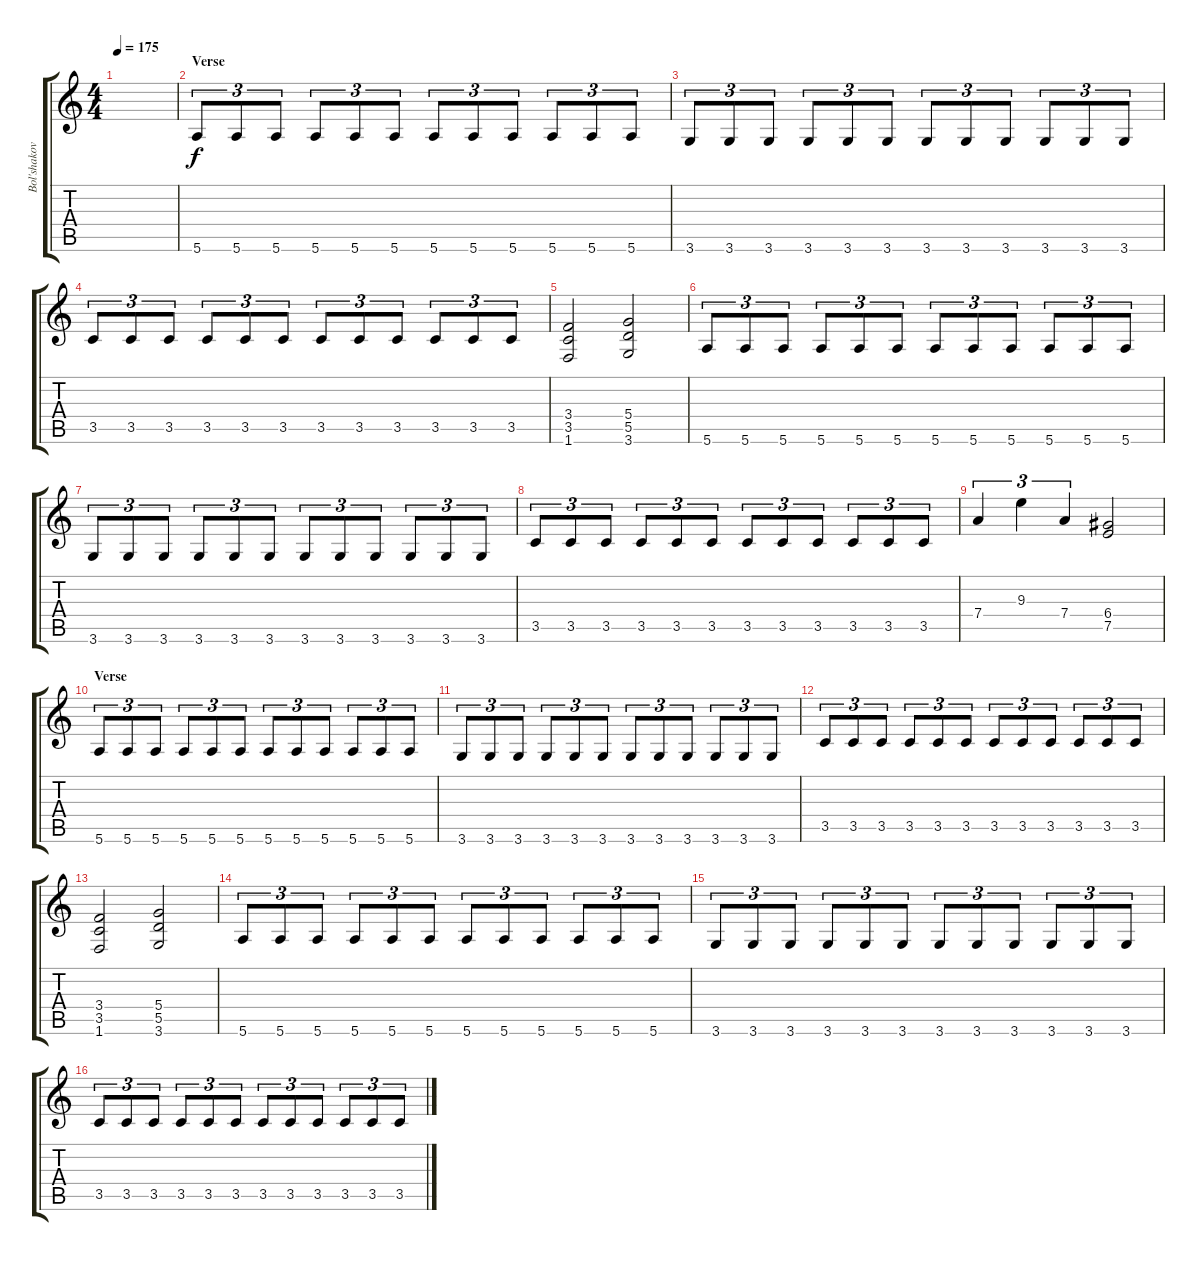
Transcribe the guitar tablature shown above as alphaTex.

\track ("Bol'shakov" "Bol'shakov") {instrument distortionguitar}
\staff {score tabs}
\tuning (E4 B3 G3 D3 A2 E2) {hide}
\ts (4 4)
\tempo 175
\clef g2
\ks c
|
\section ("" "Verse")
5.6.8{tu (3 2)} 5.6.8{tu (3 2)} 5.6.8{tu (3 2)} 5.6.8{tu (3 2)} 5.6.8{tu (3 2)} 5.6.8{tu (3 2)} 5.6.8{tu (3 2)} 5.6.8{tu (3 2)} 5.6.8{tu (3 2)} 5.6.8{tu (3 2)} 5.6.8{tu (3 2)} 5.6.8{tu (3 2)} |
3.6.8{tu (3 2)} 3.6.8{tu (3 2)} 3.6.8{tu (3 2)} 3.6.8{tu (3 2)} 3.6.8{tu (3 2)} 3.6.8{tu (3 2)} 3.6.8{tu (3 2)} 3.6.8{tu (3 2)} 3.6.8{tu (3 2)} 3.6.8{tu (3 2)} 3.6.8{tu (3 2)} 3.6.8{tu (3 2)} |
3.5.8{tu (3 2)} 3.5.8{tu (3 2)} 3.5.8{tu (3 2)} 3.5.8{tu (3 2)} 3.5.8{tu (3 2)} 3.5.8{tu (3 2)} 3.5.8{tu (3 2)} 3.5.8{tu (3 2)} 3.5.8{tu (3 2)} 3.5.8{tu (3 2)} 3.5.8{tu (3 2)} 3.5.8{tu (3 2)} |
(3.4 3.5 1.6).2 (5.4 5.5 3.6).2 |
5.6.8{tu (3 2)} 5.6.8{tu (3 2)} 5.6.8{tu (3 2)} 5.6.8{tu (3 2)} 5.6.8{tu (3 2)} 5.6.8{tu (3 2)} 5.6.8{tu (3 2)} 5.6.8{tu (3 2)} 5.6.8{tu (3 2)} 5.6.8{tu (3 2)} 5.6.8{tu (3 2)} 5.6.8{tu (3 2)} |
3.6.8{tu (3 2)} 3.6.8{tu (3 2)} 3.6.8{tu (3 2)} 3.6.8{tu (3 2)} 3.6.8{tu (3 2)} 3.6.8{tu (3 2)} 3.6.8{tu (3 2)} 3.6.8{tu (3 2)} 3.6.8{tu (3 2)} 3.6.8{tu (3 2)} 3.6.8{tu (3 2)} 3.6.8{tu (3 2)} |
3.5.8{tu (3 2)} 3.5.8{tu (3 2)} 3.5.8{tu (3 2)} 3.5.8{tu (3 2)} 3.5.8{tu (3 2)} 3.5.8{tu (3 2)} 3.5.8{tu (3 2)} 3.5.8{tu (3 2)} 3.5.8{tu (3 2)} 3.5.8{tu (3 2)} 3.5.8{tu (3 2)} 3.5.8{tu (3 2)} |
7.4.4{tu (3 2)} 9.3.4{tu (3 2)} 7.4.4{tu (3 2)} (6.4 7.5).2 |
\section ("" "Verse")
5.6.8{tu (3 2)} 5.6.8{tu (3 2)} 5.6.8{tu (3 2)} 5.6.8{tu (3 2)} 5.6.8{tu (3 2)} 5.6.8{tu (3 2)} 5.6.8{tu (3 2)} 5.6.8{tu (3 2)} 5.6.8{tu (3 2)} 5.6.8{tu (3 2)} 5.6.8{tu (3 2)} 5.6.8{tu (3 2)} |
3.6.8{tu (3 2)} 3.6.8{tu (3 2)} 3.6.8{tu (3 2)} 3.6.8{tu (3 2)} 3.6.8{tu (3 2)} 3.6.8{tu (3 2)} 3.6.8{tu (3 2)} 3.6.8{tu (3 2)} 3.6.8{tu (3 2)} 3.6.8{tu (3 2)} 3.6.8{tu (3 2)} 3.6.8{tu (3 2)} |
3.5.8{tu (3 2)} 3.5.8{tu (3 2)} 3.5.8{tu (3 2)} 3.5.8{tu (3 2)} 3.5.8{tu (3 2)} 3.5.8{tu (3 2)} 3.5.8{tu (3 2)} 3.5.8{tu (3 2)} 3.5.8{tu (3 2)} 3.5.8{tu (3 2)} 3.5.8{tu (3 2)} 3.5.8{tu (3 2)} |
(3.4 3.5 1.6).2 (5.4 5.5 3.6).2 |
5.6.8{tu (3 2)} 5.6.8{tu (3 2)} 5.6.8{tu (3 2)} 5.6.8{tu (3 2)} 5.6.8{tu (3 2)} 5.6.8{tu (3 2)} 5.6.8{tu (3 2)} 5.6.8{tu (3 2)} 5.6.8{tu (3 2)} 5.6.8{tu (3 2)} 5.6.8{tu (3 2)} 5.6.8{tu (3 2)} |
3.6.8{tu (3 2)} 3.6.8{tu (3 2)} 3.6.8{tu (3 2)} 3.6.8{tu (3 2)} 3.6.8{tu (3 2)} 3.6.8{tu (3 2)} 3.6.8{tu (3 2)} 3.6.8{tu (3 2)} 3.6.8{tu (3 2)} 3.6.8{tu (3 2)} 3.6.8{tu (3 2)} 3.6.8{tu (3 2)} |
3.5.8{tu (3 2)} 3.5.8{tu (3 2)} 3.5.8{tu (3 2)} 3.5.8{tu (3 2)} 3.5.8{tu (3 2)} 3.5.8{tu (3 2)} 3.5.8{tu (3 2)} 3.5.8{tu (3 2)} 3.5.8{tu (3 2)} 3.5.8{tu (3 2)} 3.5.8{tu (3 2)} 3.5.8{tu (3 2)}
